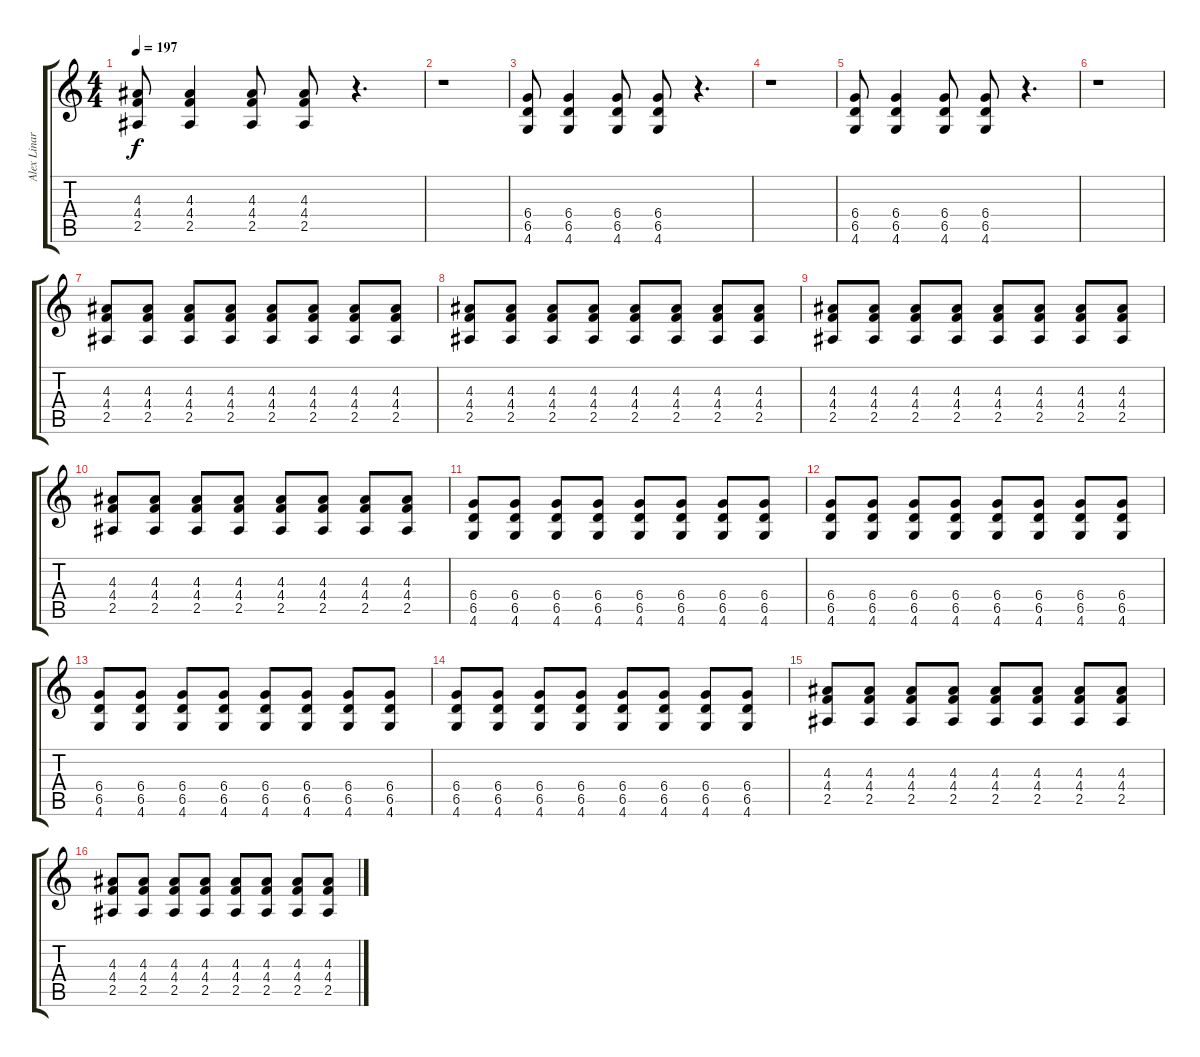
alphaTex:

\track ("Alex Linares" "Alex Linar") {instrument distortionguitar}
\staff {score tabs}
\tuning (Eb4 Bb3 Gb3 Db3 Ab2 Eb2) {hide}
\ts (4 4)
\tempo 197
\clef g2
\ks c
(4.3 4.4 2.5).8{dy f} (4.3 4.4 2.5).4 (4.3 4.4 2.5).8 (4.3 4.4 2.5).8 r.4{d} |
r.1 |
(6.4 6.5 4.6).8 (6.4 6.5 4.6).4 (6.4 6.5 4.6).8 (6.4 6.5 4.6).8 r.4{d} |
r.1 |
(6.4 6.5 4.6).8 (6.4 6.5 4.6).4 (6.4 6.5 4.6).8 (6.4 6.5 4.6).8 r.4{d} |
r.1 |
(4.3 4.4 2.5).8 (4.3 4.4 2.5).8 (4.3 4.4 2.5).8 (4.3 4.4 2.5).8 (4.3 4.4 2.5).8 (4.3 4.4 2.5).8 (4.3 4.4 2.5).8 (4.3 4.4 2.5).8 |
(4.3 4.4 2.5).8 (4.3 4.4 2.5).8 (4.3 4.4 2.5).8 (4.3 4.4 2.5).8 (4.3 4.4 2.5).8 (4.3 4.4 2.5).8 (4.3 4.4 2.5).8 (4.3 4.4 2.5).8 |
(4.3 4.4 2.5).8 (4.3 4.4 2.5).8 (4.3 4.4 2.5).8 (4.3 4.4 2.5).8 (4.3 4.4 2.5).8 (4.3 4.4 2.5).8 (4.3 4.4 2.5).8 (4.3 4.4 2.5).8 |
(4.3 4.4 2.5).8 (4.3 4.4 2.5).8 (4.3 4.4 2.5).8 (4.3 4.4 2.5).8 (4.3 4.4 2.5).8 (4.3 4.4 2.5).8 (4.3 4.4 2.5).8 (4.3 4.4 2.5).8 |
(6.4 6.5 4.6).8 (6.4 6.5 4.6).8 (6.4 6.5 4.6).8 (6.4 6.5 4.6).8 (6.4 6.5 4.6).8 (6.4 6.5 4.6).8 (6.4 6.5 4.6).8 (6.4 6.5 4.6).8 |
(6.4 6.5 4.6).8 (6.4 6.5 4.6).8 (6.4 6.5 4.6).8 (6.4 6.5 4.6).8 (6.4 6.5 4.6).8 (6.4 6.5 4.6).8 (6.4 6.5 4.6).8 (6.4 6.5 4.6).8 |
(6.4 6.5 4.6).8 (6.4 6.5 4.6).8 (6.4 6.5 4.6).8 (6.4 6.5 4.6).8 (6.4 6.5 4.6).8 (6.4 6.5 4.6).8 (6.4 6.5 4.6).8 (6.4 6.5 4.6).8 |
(6.4 6.5 4.6).8 (6.4 6.5 4.6).8 (6.4 6.5 4.6).8 (6.4 6.5 4.6).8 (6.4 6.5 4.6).8 (6.4 6.5 4.6).8 (6.4 6.5 4.6).8 (6.4 6.5 4.6).8 |
(4.3 4.4 2.5).8 (4.3 4.4 2.5).8 (4.3 4.4 2.5).8 (4.3 4.4 2.5).8 (4.3 4.4 2.5).8 (4.3 4.4 2.5).8 (4.3 4.4 2.5).8 (4.3 4.4 2.5).8 |
(4.3 4.4 2.5).8 (4.3 4.4 2.5).8 (4.3 4.4 2.5).8 (4.3 4.4 2.5).8 (4.3 4.4 2.5).8 (4.3 4.4 2.5).8 (4.3 4.4 2.5).8 (4.3 4.4 2.5).8
